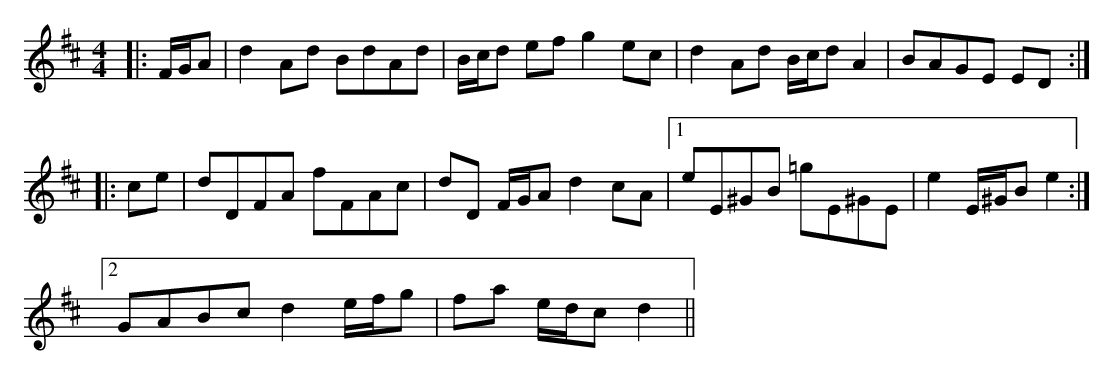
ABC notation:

X:1
M:4/4
K:D
|:F/G/A|d2 Ad BdAd|B/c/d ef g2 ec|d2 Ad B/c/d A2|BAGE ED:|
|:ce|dDFA fFAc|dD F/G/A d2 cA|1 eE^GB =gE^GE|e2 E/^G/B e2:|
[2 GABc d2 e/f/g|fa e/d/c d2||
